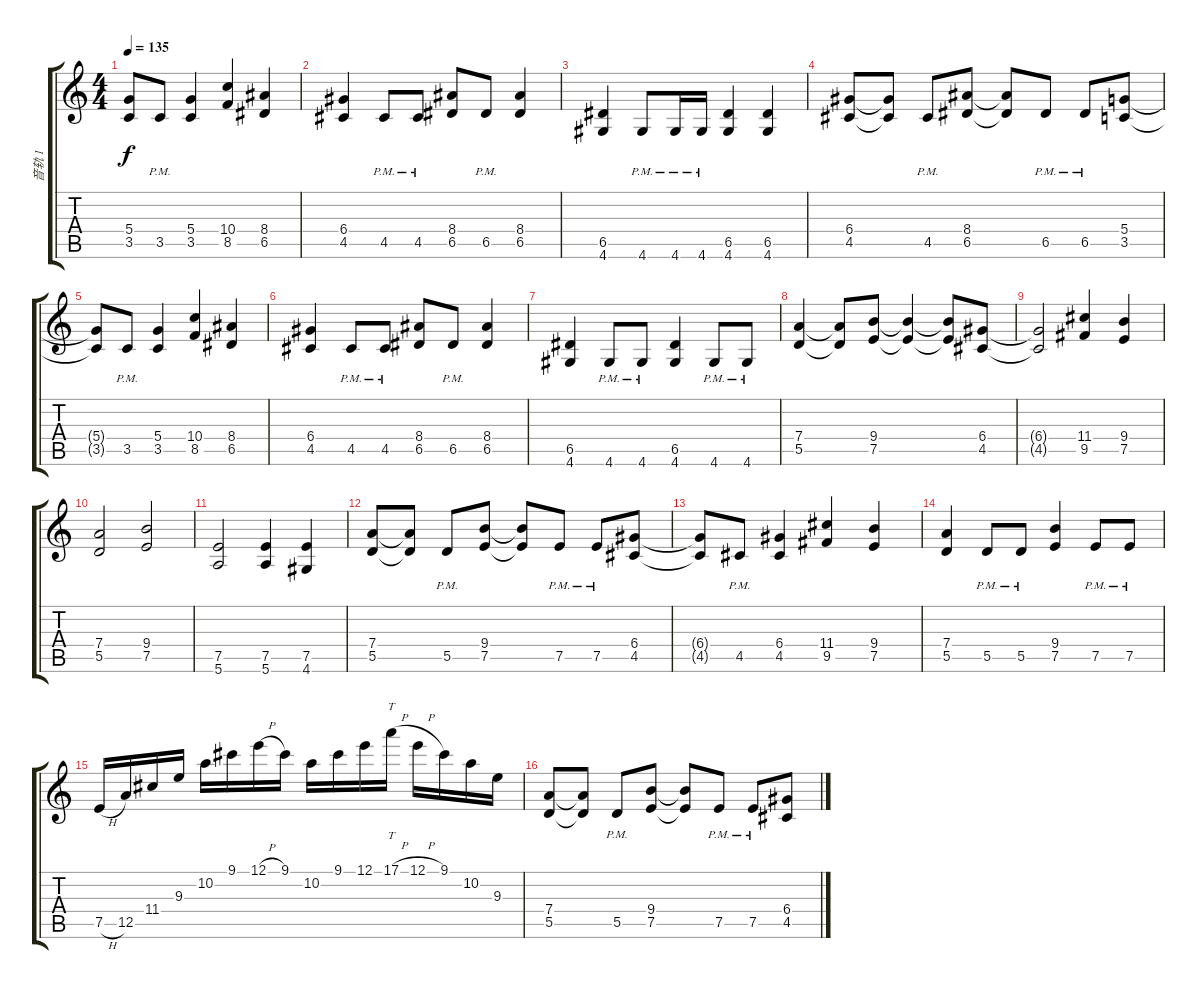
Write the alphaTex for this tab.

\track ("音轨 1" "音轨 1") {instrument distortionguitar}
\staff {score tabs}
\tuning (E4 B3 G3 D3 A2 E2) {hide}
\ts (4 4)
\tempo 135
\clef g2
\ks c
(5.4{t} 3.5{t}).8{dy f} 3.5{pm}.8 (5.4 3.5).4 (10.4 8.5).4 (8.4 6.5).4 |
(6.4 4.5).4 4.5{pm}.8 4.5{pm}.8 (8.4 6.5).8 6.5{pm}.8 (8.4 6.5).4 |
(6.5 4.6).4 4.6{pm}.8 4.6{pm}.16 4.6{pm}.16 (6.5 4.6).4 (6.5 4.6).4 |
(6.4 4.5).8 (6.4{t} 4.5{t}).8 4.5{pm}.8 (8.4 6.5).8 (8.4{t} 6.5{t}).8 6.5{pm}.8 6.5{pm}.8 (5.4 3.5).8 |
(5.4{t} 3.5{t}).8 3.5{pm}.8 (5.4 3.5).4 (10.4 8.5).4 (8.4 6.5).4 |
(6.4 4.5).4 4.5{pm}.8 4.5{pm}.8 (8.4 6.5).8 6.5{pm}.8 (8.4 6.5).4 |
(6.5 4.6).4 4.6{pm}.8 4.6{pm}.8 (6.5 4.6).4 4.6{pm}.8 4.6{pm}.8 |
(7.4 5.5).4 (7.4{t} 5.5{t}).8 (9.4 7.5).8 (9.4{t} 7.5{t}).4 (9.4{t} 7.5{t}).8 (6.4 4.5).8 |
(6.4{t} 4.5{t}).2 (11.4 9.5).4 (9.4 7.5).4 |
(7.4 5.5).2 (9.4 7.5).2 |
(7.5 5.6).2 (7.5 5.6).4 (7.5 4.6).4 |
(7.4 5.5).8 (7.4{t} 5.5{t}).8 5.5{pm}.8 (9.4 7.5).8 (9.4{t} 7.5{t}).8 7.5{pm}.8 7.5{pm}.8 (6.4 4.5).8 |
(6.4{t} 4.5{t}).8 4.5{pm}.8 (6.4 4.5).4 (11.4 9.5).4 (9.4 7.5).4 |
(7.4 5.5).4 5.5{pm}.8 5.5{pm}.8 (9.4 7.5).4 7.5{pm}.8 7.5{pm}.8 |
7.5{h}.16 12.5.16 11.4.16 9.3.16 10.2.16 9.1.16 12.1{h}.16 9.1.16 10.2.16 9.1.16 12.1.16 17.1{h}.16{tt} 12.1{h}.16 9.1.16 10.2.16 9.3.16 |
(7.4 5.5).8 (7.4{t} 5.5{t}).8 5.5{pm}.8 (9.4 7.5).8 (9.4{t} 7.5{t}).8 7.5{pm}.8 7.5{pm}.8 (6.4 4.5).8
